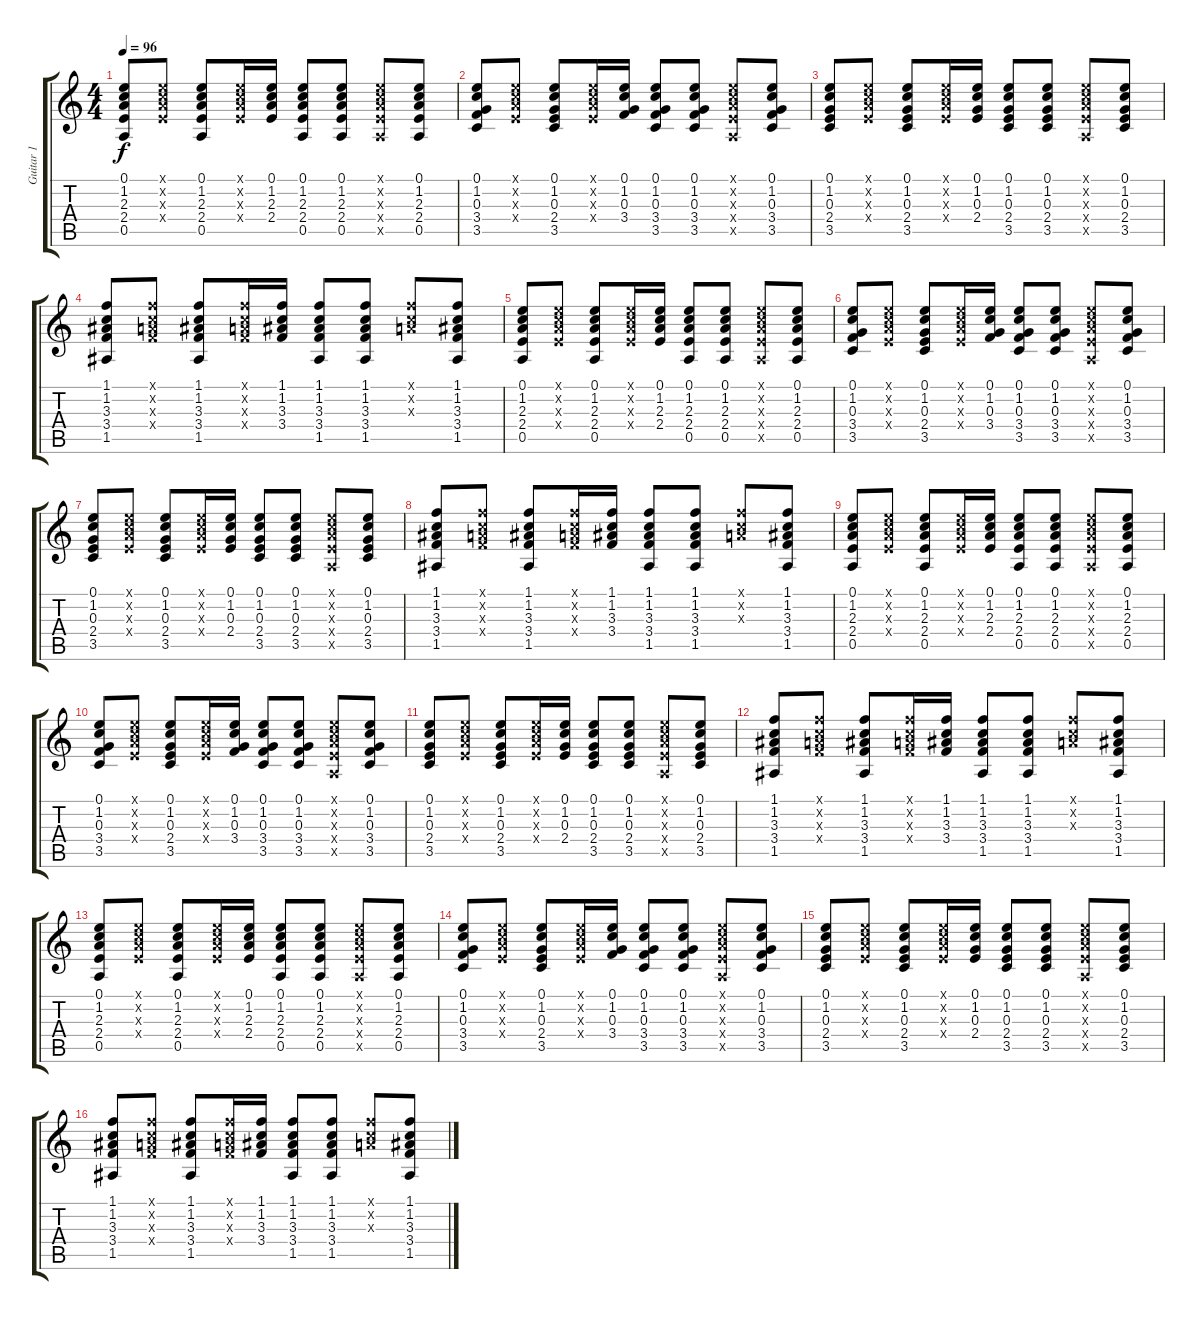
\track ("Guitar 1" "Guitar 1") {instrument acousticguitarsteel}
\staff {score tabs}
\tuning (E4 B3 G3 D3 A2 E2) {hide}
\ts (4 4)
\tempo 96
\clef g2
\ks c
(0.1 1.2 2.3 2.4 0.5).8{dy f} (0.1{x} 1.2{x} 2.3{x} 2.4{x}).8 (0.1 1.2 2.3 2.4 0.5).8 (0.1{x} 1.2{x} 2.3{x} 2.4{x}).16 (0.1 1.2 2.3 2.4).16 (0.1 1.2 2.3 2.4 0.5).8 (0.1 1.2 2.3 2.4 0.5).8 (0.1{x} 1.2{x} 2.3{x} 2.4{x} 0.5{x}).8 (0.1 1.2 2.3 2.4 0.5).8 |
(0.1 1.2 0.3 3.4 3.5).8 (0.1{x} 1.2{x} 2.3{x} 2.4{x}).8 (0.1 1.2 0.3 2.4 3.5).8 (0.1{x} 1.2{x} 2.3{x} 2.4{x}).16 (0.1 1.2 0.3 3.4).16 (0.1 1.2 0.3 3.4 3.5).8 (0.1 1.2 0.3 3.4 3.5).8 (0.1{x} 1.2{x} 2.3{x} 2.4{x} 0.5{x}).8 (0.1 1.2 0.3 3.4 3.5).8 |
(0.1 1.2 0.3 2.4 3.5).8 (0.1{x} 1.2{x} 2.3{x} 2.4{x}).8 (0.1 1.2 0.3 2.4 3.5).8 (0.1{x} 1.2{x} 2.3{x} 2.4{x}).16 (0.1 1.2 0.3 2.4).16 (0.1 1.2 0.3 2.4 3.5).8 (0.1 1.2 0.3 2.4 3.5).8 (0.1{x} 1.2{x} 2.3{x} 2.4{x} 0.5{x}).8 (0.1 1.2 0.3 2.4 3.5).8 |
(1.1 1.2 3.3 3.4 1.5).8 (1.1{x} 1.2{x} 2.3{x} 3.4{x}).8 (1.1 1.2 3.3 3.4 1.5).8 (1.1{x} 1.2{x} 2.3{x} 3.4{x}).16 (1.1 1.2 3.3 3.4).16 (1.1 1.2 3.3 3.4 1.5).8 (1.1 1.2 3.3 3.4 1.5).8 (1.1{x} 1.2{x} 2.3{x}).8 (1.1 1.2 3.3 3.4 1.5).8 |
(0.1 1.2 2.3 2.4 0.5).8 (0.1{x} 1.2{x} 2.3{x} 2.4{x}).8 (0.1 1.2 2.3 2.4 0.5).8 (0.1{x} 1.2{x} 2.3{x} 2.4{x}).16 (0.1 1.2 2.3 2.4).16 (0.1 1.2 2.3 2.4 0.5).8 (0.1 1.2 2.3 2.4 0.5).8 (0.1{x} 1.2{x} 2.3{x} 2.4{x} 0.5{x}).8 (0.1 1.2 2.3 2.4 0.5).8 |
(0.1 1.2 0.3 3.4 3.5).8 (0.1{x} 1.2{x} 2.3{x} 2.4{x}).8 (0.1 1.2 0.3 2.4 3.5).8 (0.1{x} 1.2{x} 2.3{x} 2.4{x}).16 (0.1 1.2 0.3 3.4).16 (0.1 1.2 0.3 3.4 3.5).8 (0.1 1.2 0.3 3.4 3.5).8 (0.1{x} 1.2{x} 2.3{x} 2.4{x} 0.5{x}).8 (0.1 1.2 0.3 3.4 3.5).8 |
(0.1 1.2 0.3 2.4 3.5).8 (0.1{x} 1.2{x} 2.3{x} 2.4{x}).8 (0.1 1.2 0.3 2.4 3.5).8 (0.1{x} 1.2{x} 2.3{x} 2.4{x}).16 (0.1 1.2 0.3 2.4).16 (0.1 1.2 0.3 2.4 3.5).8 (0.1 1.2 0.3 2.4 3.5).8 (0.1{x} 1.2{x} 2.3{x} 2.4{x} 0.5{x}).8 (0.1 1.2 0.3 2.4 3.5).8 |
(1.1 1.2 3.3 3.4 1.5).8 (1.1{x} 1.2{x} 2.3{x} 3.4{x}).8 (1.1 1.2 3.3 3.4 1.5).8 (1.1{x} 1.2{x} 2.3{x} 3.4{x}).16 (1.1 1.2 3.3 3.4).16 (1.1 1.2 3.3 3.4 1.5).8 (1.1 1.2 3.3 3.4 1.5).8 (1.1{x} 1.2{x} 2.3{x}).8 (1.1 1.2 3.3 3.4 1.5).8 |
(0.1 1.2 2.3 2.4 0.5).8 (0.1{x} 1.2{x} 2.3{x} 2.4{x}).8 (0.1 1.2 2.3 2.4 0.5).8 (0.1{x} 1.2{x} 2.3{x} 2.4{x}).16 (0.1 1.2 2.3 2.4).16 (0.1 1.2 2.3 2.4 0.5).8 (0.1 1.2 2.3 2.4 0.5).8 (0.1{x} 1.2{x} 2.3{x} 2.4{x} 0.5{x}).8 (0.1 1.2 2.3 2.4 0.5).8 |
(0.1 1.2 0.3 3.4 3.5).8 (0.1{x} 1.2{x} 2.3{x} 2.4{x}).8 (0.1 1.2 0.3 2.4 3.5).8 (0.1{x} 1.2{x} 2.3{x} 2.4{x}).16 (0.1 1.2 0.3 3.4).16 (0.1 1.2 0.3 3.4 3.5).8 (0.1 1.2 0.3 3.4 3.5).8 (0.1{x} 1.2{x} 2.3{x} 2.4{x} 0.5{x}).8 (0.1 1.2 0.3 3.4 3.5).8 |
(0.1 1.2 0.3 2.4 3.5).8 (0.1{x} 1.2{x} 2.3{x} 2.4{x}).8 (0.1 1.2 0.3 2.4 3.5).8 (0.1{x} 1.2{x} 2.3{x} 2.4{x}).16 (0.1 1.2 0.3 2.4).16 (0.1 1.2 0.3 2.4 3.5).8 (0.1 1.2 0.3 2.4 3.5).8 (0.1{x} 1.2{x} 2.3{x} 2.4{x} 0.5{x}).8 (0.1 1.2 0.3 2.4 3.5).8 |
(1.1 1.2 3.3 3.4 1.5).8 (1.1{x} 1.2{x} 2.3{x} 3.4{x}).8 (1.1 1.2 3.3 3.4 1.5).8 (1.1{x} 1.2{x} 2.3{x} 3.4{x}).16 (1.1 1.2 3.3 3.4).16 (1.1 1.2 3.3 3.4 1.5).8 (1.1 1.2 3.3 3.4 1.5).8 (1.1{x} 1.2{x} 2.3{x}).8 (1.1 1.2 3.3 3.4 1.5).8 |
(0.1 1.2 2.3 2.4 0.5).8 (0.1{x} 1.2{x} 2.3{x} 2.4{x}).8 (0.1 1.2 2.3 2.4 0.5).8 (0.1{x} 1.2{x} 2.3{x} 2.4{x}).16 (0.1 1.2 2.3 2.4).16 (0.1 1.2 2.3 2.4 0.5).8 (0.1 1.2 2.3 2.4 0.5).8 (0.1{x} 1.2{x} 2.3{x} 2.4{x} 0.5{x}).8 (0.1 1.2 2.3 2.4 0.5).8 |
(0.1 1.2 0.3 3.4 3.5).8 (0.1{x} 1.2{x} 2.3{x} 2.4{x}).8 (0.1 1.2 0.3 2.4 3.5).8 (0.1{x} 1.2{x} 2.3{x} 2.4{x}).16 (0.1 1.2 0.3 3.4).16 (0.1 1.2 0.3 3.4 3.5).8 (0.1 1.2 0.3 3.4 3.5).8 (0.1{x} 1.2{x} 2.3{x} 2.4{x} 0.5{x}).8 (0.1 1.2 0.3 3.4 3.5).8 |
(0.1 1.2 0.3 2.4 3.5).8 (0.1{x} 1.2{x} 2.3{x} 2.4{x}).8 (0.1 1.2 0.3 2.4 3.5).8 (0.1{x} 1.2{x} 2.3{x} 2.4{x}).16 (0.1 1.2 0.3 2.4).16 (0.1 1.2 0.3 2.4 3.5).8 (0.1 1.2 0.3 2.4 3.5).8 (0.1{x} 1.2{x} 2.3{x} 2.4{x} 0.5{x}).8 (0.1 1.2 0.3 2.4 3.5).8 |
(1.1 1.2 3.3 3.4 1.5).8 (1.1{x} 1.2{x} 2.3{x} 3.4{x}).8 (1.1 1.2 3.3 3.4 1.5).8 (1.1{x} 1.2{x} 2.3{x} 3.4{x}).16 (1.1 1.2 3.3 3.4).16 (1.1 1.2 3.3 3.4 1.5).8 (1.1 1.2 3.3 3.4 1.5).8 (1.1{x} 1.2{x} 2.3{x}).8 (1.1 1.2 3.3 3.4 1.5).8
